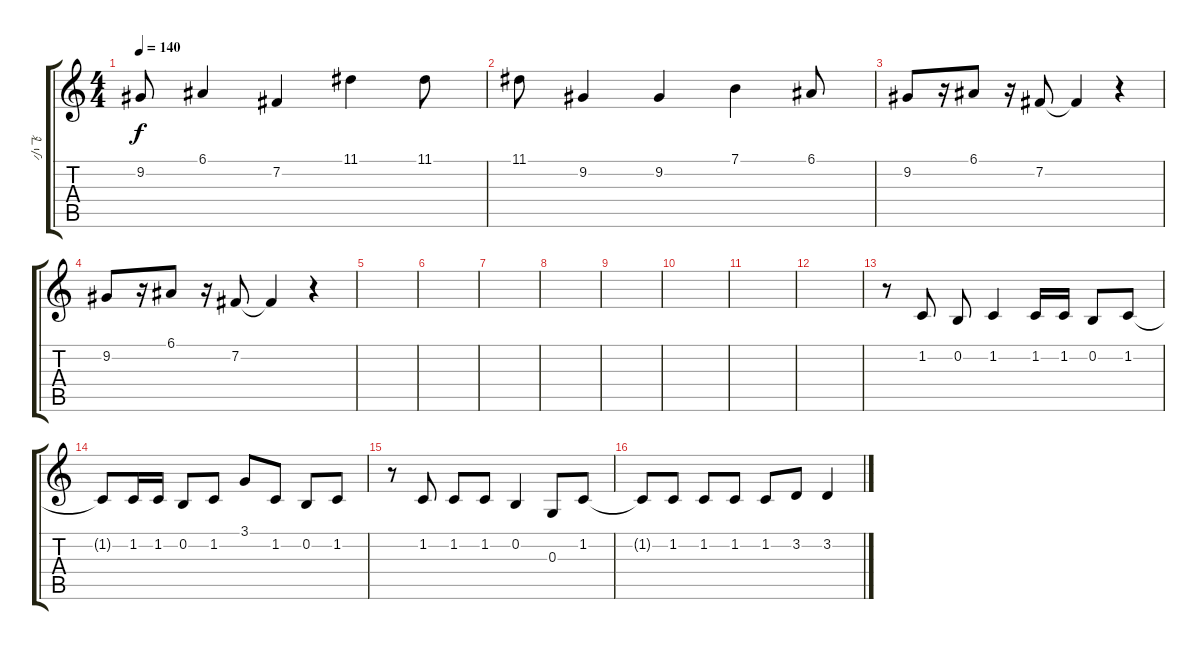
\track ("小飞" "小飞") {instrument harmonica}
\staff {score tabs}
\tuning (E4 B3 G3 D3 A2 E2) {hide}
\ts (4 4)
\tempo 140
\clef g2
\ks c
9.2.8{dy f} 6.1.4 7.2.4 11.1.4 11.1.8 |
11.1.8 9.2.4 9.2.4 7.1.4 6.1.8 |
9.2.8 r.16 6.1.8 r.16 7.2.8 7.2{t}.4 r.4 |
9.2.8 r.16 6.1.8 r.16 7.2.8 7.2{t}.4 r.4 |
|
|
|
|
|
|
|
|
r.8 1.2.8 0.2.8 1.2.4 1.2.16 1.2.16 0.2.8 1.2.8 |
1.2{t}.8 1.2.16 1.2.16 0.2.8 1.2.8 3.1.8 1.2.8 0.2.8 1.2.8 |
r.8 1.2.8 1.2.8 1.2.8 0.2.4 0.3.8 1.2.8 |
1.2{t}.8 1.2.8 1.2.8 1.2.8 1.2.8 3.2.8 3.2.4
